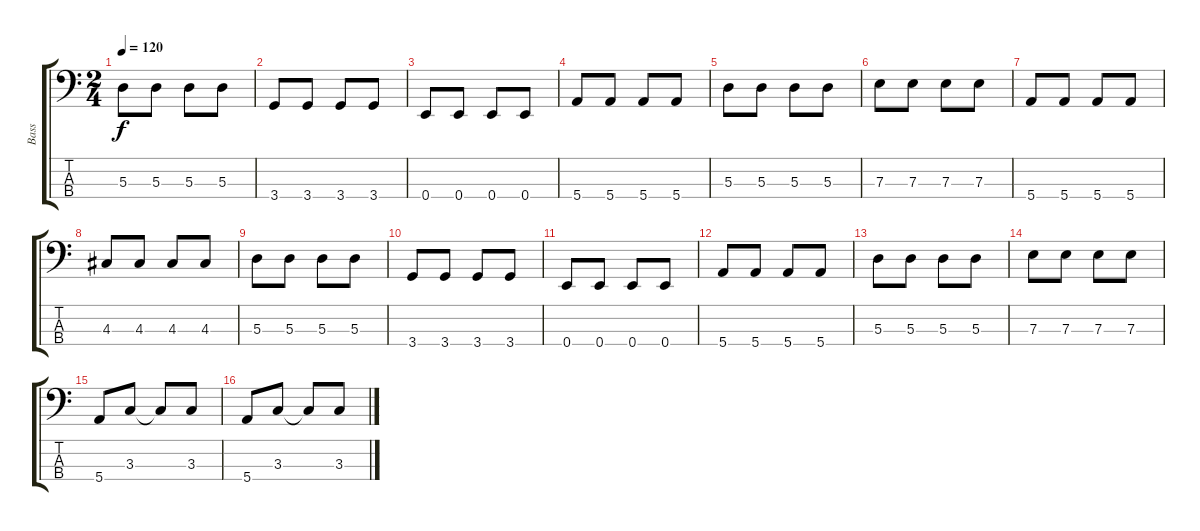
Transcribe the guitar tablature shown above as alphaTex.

\track ("Bass" "Bass") {instrument electricbassfinger}
\staff {score tabs}
\tuning (G2 D2 A1 E1) {hide}
\ts (2 4)
\tempo 120
\clef f4
\ks aminor
5.3.8{dy f} 5.3.8 5.3.8 5.3.8 |
3.4.8 3.4.8 3.4.8 3.4.8 |
0.4.8 0.4.8 0.4.8 0.4.8 |
5.4.8 5.4.8 5.4.8 5.4.8 |
5.3.8 5.3.8 5.3.8 5.3.8 |
7.3.8 7.3.8 7.3.8 7.3.8 |
5.4.8 5.4.8 5.4.8 5.4.8 |
4.3.8 4.3.8 4.3.8 4.3.8 |
5.3.8 5.3.8 5.3.8 5.3.8 |
3.4.8 3.4.8 3.4.8 3.4.8 |
0.4.8 0.4.8 0.4.8 0.4.8 |
5.4.8 5.4.8 5.4.8 5.4.8 |
5.3.8 5.3.8 5.3.8 5.3.8 |
7.3.8 7.3.8 7.3.8 7.3.8 |
5.4.8 3.3.8 3.3{t}.8 3.3.8 |
5.4.8 3.3.8 3.3{t}.8 3.3.8
